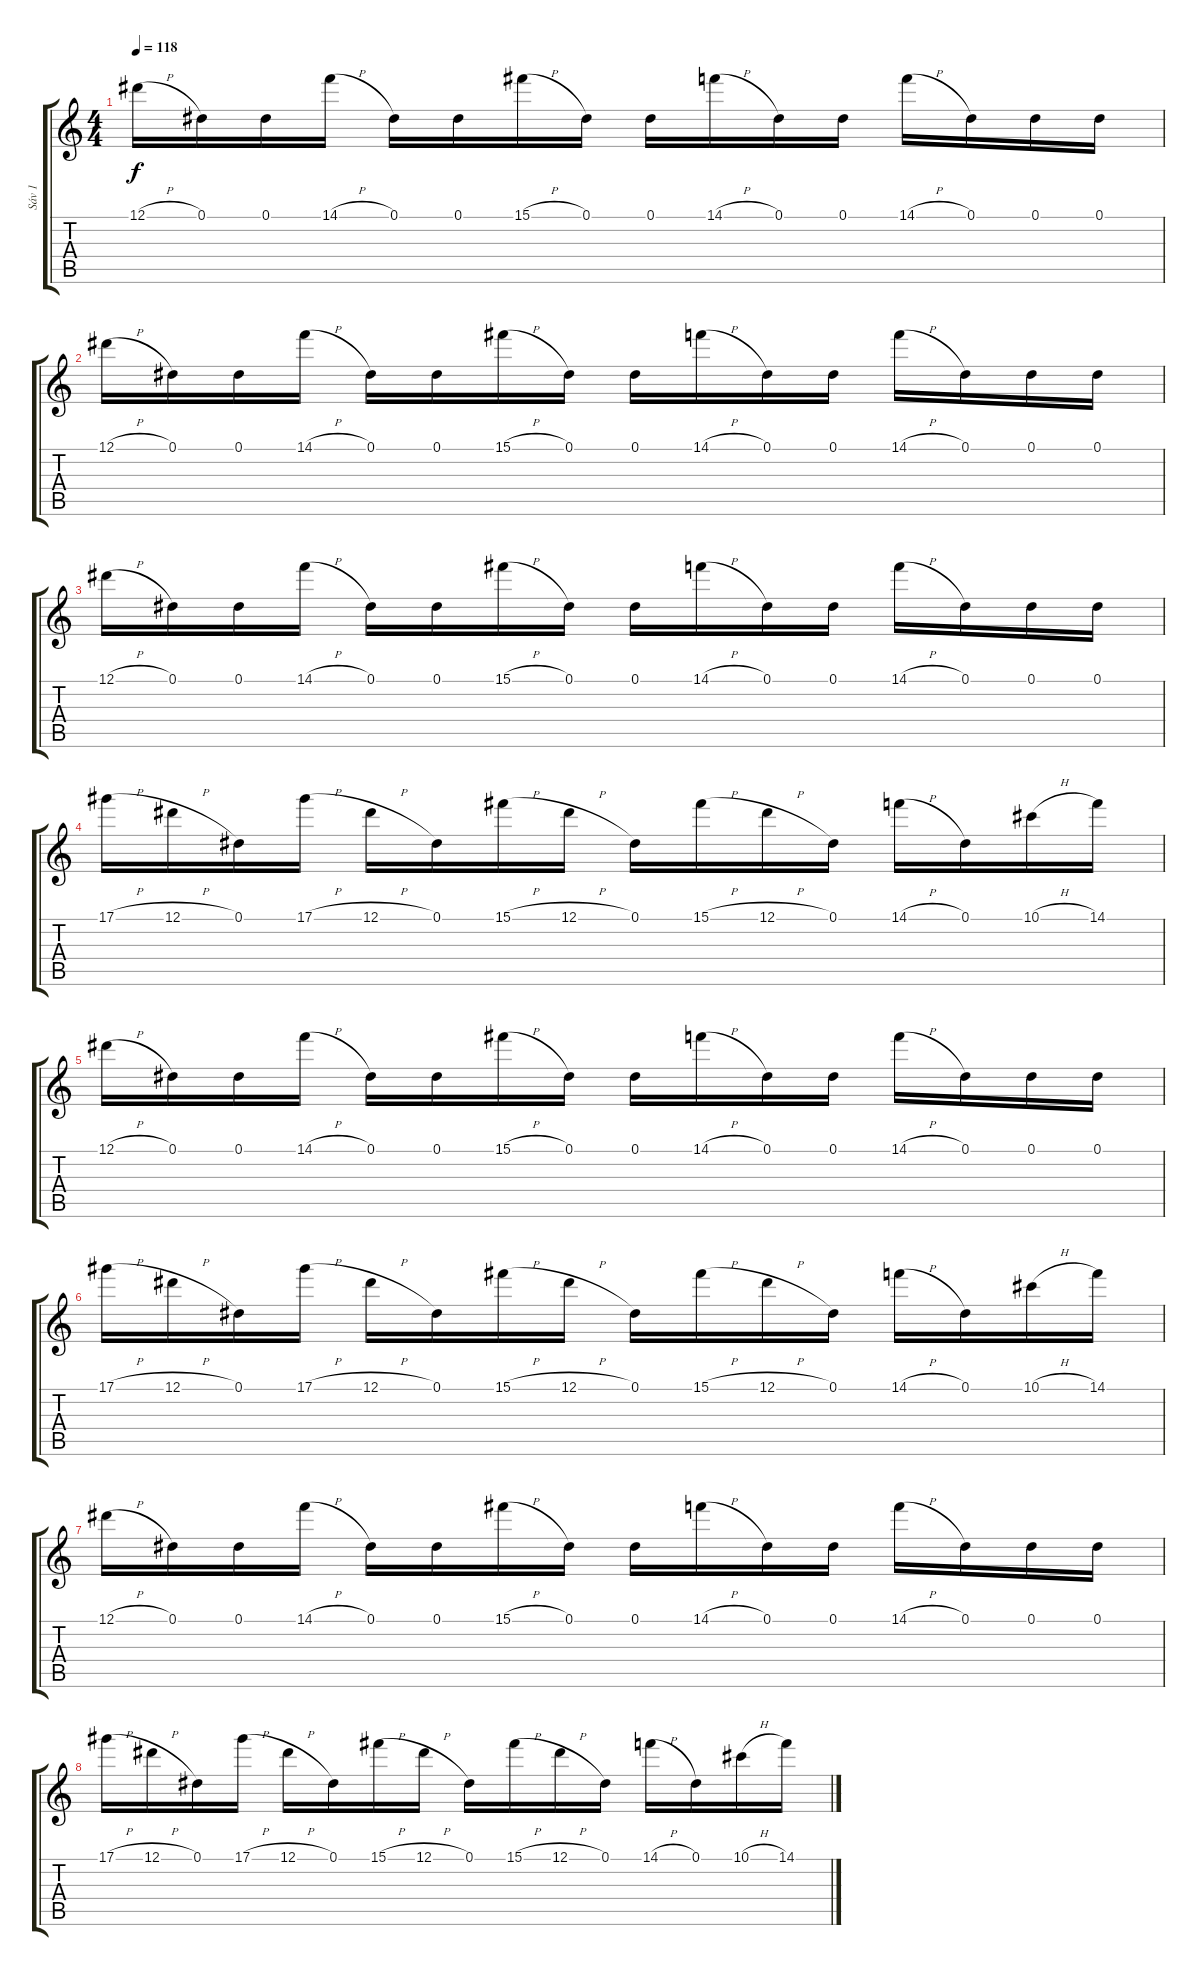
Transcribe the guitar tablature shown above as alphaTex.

\track ("Sáv 1" "Sáv 1") {solo instrument distortionguitar}
\staff {score tabs}
\tuning (Eb4 Bb3 Gb3 Db3 Ab2 Db2) {hide}
\ts (4 4)
\tempo 118
\clef g2
\ks c
12.1{h}.16{dy f} 0.1.16 0.1.16 14.1{h}.16 0.1.16 0.1.16 15.1{h}.16 0.1.16 0.1.16 14.1{h}.16 0.1.16 0.1.16 14.1{h}.16 0.1.16 0.1.16 0.1.16 |
12.1{h}.16 0.1.16 0.1.16 14.1{h}.16 0.1.16 0.1.16 15.1{h}.16 0.1.16 0.1.16 14.1{h}.16 0.1.16 0.1.16 14.1{h}.16 0.1.16 0.1.16 0.1.16 |
12.1{h}.16 0.1.16 0.1.16 14.1{h}.16 0.1.16 0.1.16 15.1{h}.16 0.1.16 0.1.16 14.1{h}.16 0.1.16 0.1.16 14.1{h}.16 0.1.16 0.1.16 0.1.16 |
17.1{h}.16 12.1{h}.16 0.1.16 17.1{h}.16 12.1{h}.16 0.1.16 15.1{h}.16 12.1{h}.16 0.1.16 15.1{h}.16 12.1{h}.16 0.1.16 14.1{h}.16 0.1.16 10.1{h}.16 14.1.16 |
12.1{h}.16 0.1.16 0.1.16 14.1{h}.16 0.1.16 0.1.16 15.1{h}.16 0.1.16 0.1.16 14.1{h}.16 0.1.16 0.1.16 14.1{h}.16 0.1.16 0.1.16 0.1.16 |
17.1{h}.16 12.1{h}.16 0.1.16 17.1{h}.16 12.1{h}.16 0.1.16 15.1{h}.16 12.1{h}.16 0.1.16 15.1{h}.16 12.1{h}.16 0.1.16 14.1{h}.16 0.1.16 10.1{h}.16 14.1.16 |
12.1{h}.16 0.1.16 0.1.16 14.1{h}.16 0.1.16 0.1.16 15.1{h}.16 0.1.16 0.1.16 14.1{h}.16 0.1.16 0.1.16 14.1{h}.16 0.1.16 0.1.16 0.1.16 |
17.1{h}.16 12.1{h}.16 0.1.16 17.1{h}.16 12.1{h}.16 0.1.16 15.1{h}.16 12.1{h}.16 0.1.16 15.1{h}.16 12.1{h}.16 0.1.16 14.1{h}.16 0.1.16 10.1{h}.16 14.1.16
